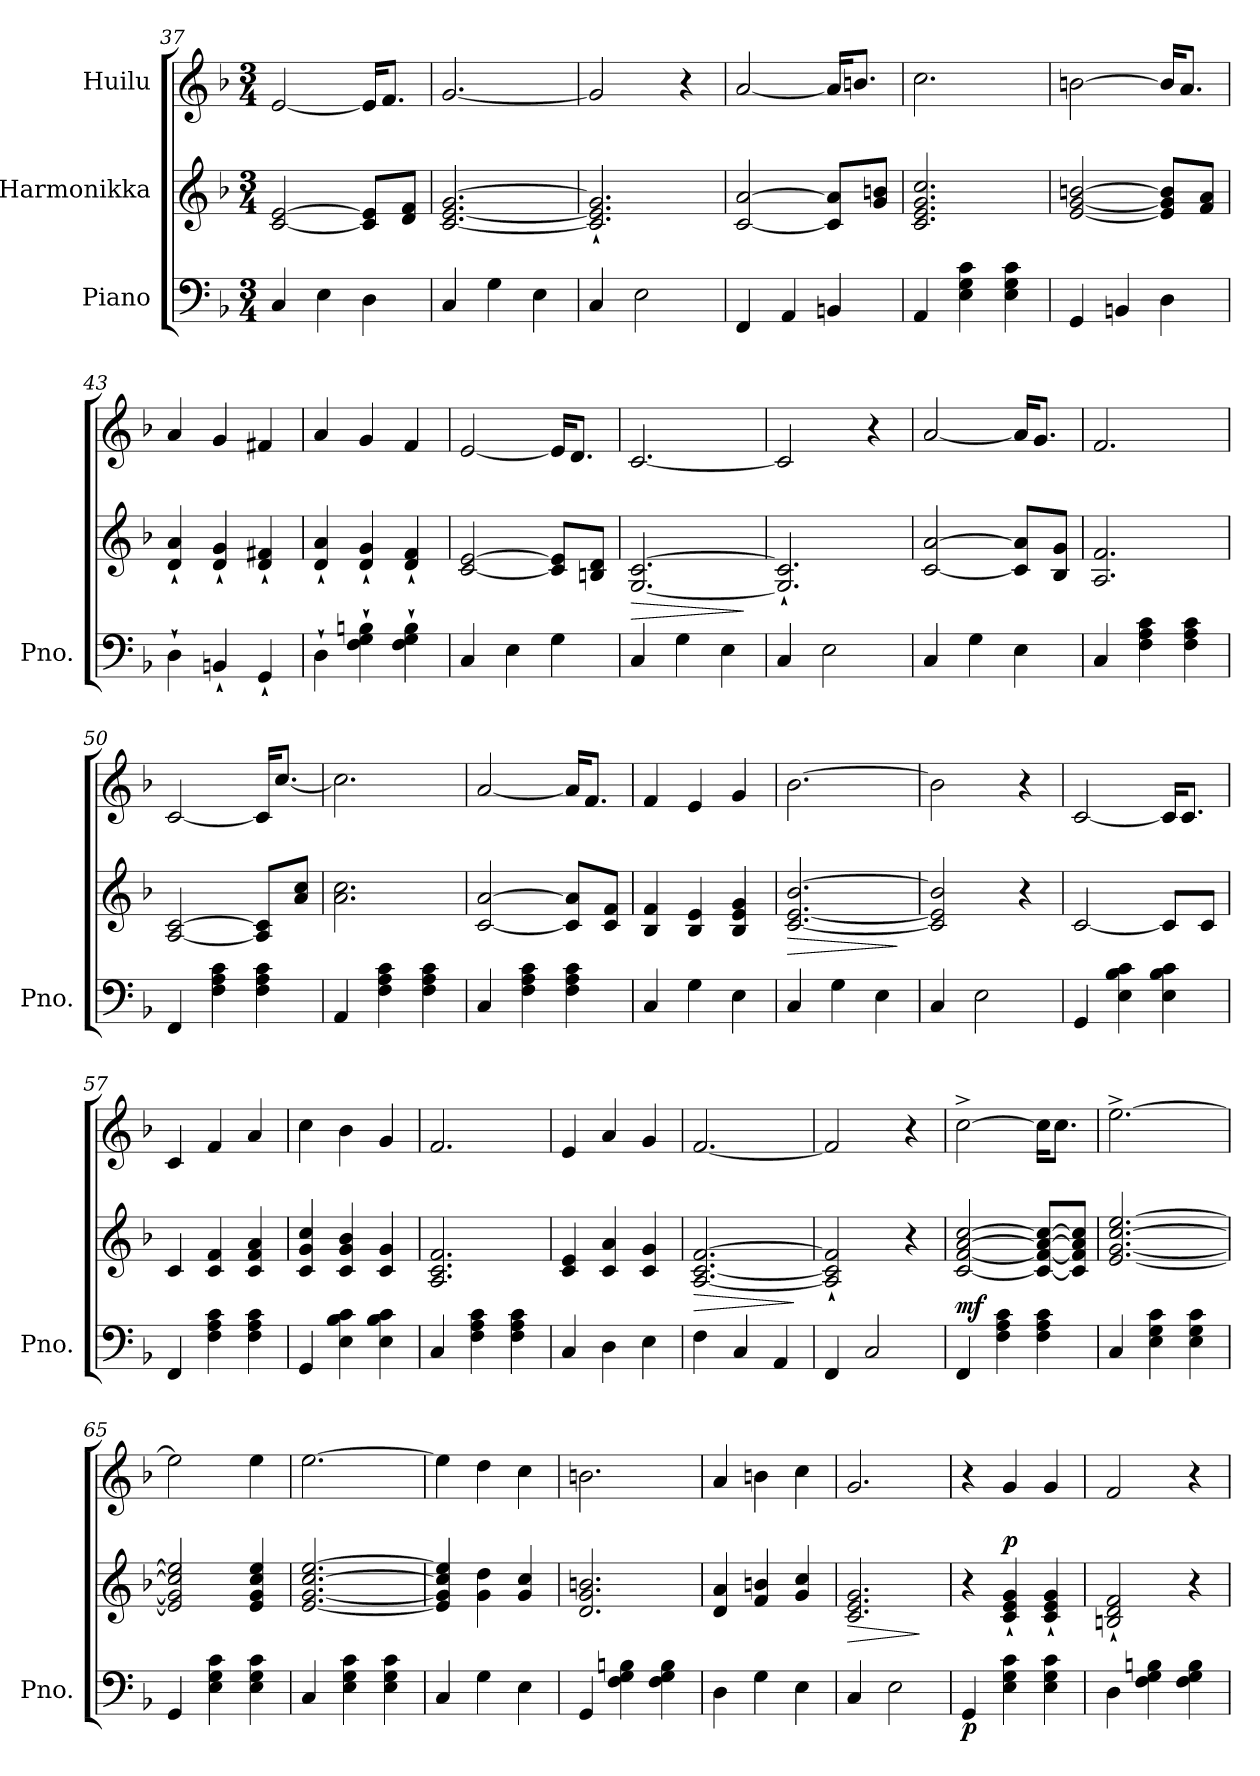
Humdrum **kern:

**kern	**dynam	**kern	**dynam	**kern
*part3	*part3	*part2	*part2	*part1
*staff3	*staff3	*staff2	*staff2	*staff1
*I"Piano	*	*I"Harmonikka	*	*I"Huilu
*I'Pno.	*	*	*	*
*clefF4	*	*clefG2	*	*clefG2
*k[b-]	*	*k[b-]	*	*k[b-]
*M3/4	*	*M3/4	*	*M3/4
=37	=37	=37	=37	=37
4C/	.	[2c/ [2e/	.	[2e/
4E\	.	.	.	.
4D\	.	8c/] 8e/]L	.	16e/KL]
.	.	.	.	8.f/J
.	.	8d/ 8f/J	.	.
=38	=38	=38	=38	=38
4C/	.	[2.c/ [2.e/ [2.g/	.	[2.g/
4G\	.	.	.	.
4E\	.	.	.	.
=39	=39	=39	=39	=39
4C/	.	2.c/]` 2.e/]` 2.g/]`	.	2g/]
2E\	.	.	.	.
.	.	.	.	4r
!!LO:LB:g=z
=40	=40	=40	=40	=40
4FF/	.	[2c/ [2a/	.	[2a/
4AA/	.	.	.	.
4BBn/	.	8c/] 8a/]L	.	16a/KL]
.	.	.	.	8.bn/J
.	.	8g/ 8bn/J	.	.
=41	=41	=41	=41	=41
4AA/	.	2.c/ 2.e/ 2.g/ 2.cc/	.	2.cc\
4E\ 4G\ 4c\	.	.	.	.
4E\ 4G\ 4c\	.	.	.	.
=42	=42	=42	=42	=42
4GG/	.	[2e/ [2g/ [2bn/	.	[2bn\
4BBn/	.	.	.	.
4D\	.	8e/] 8g/] 8b/]L	.	16b/KL]
.	.	.	.	8.a/J
.	.	8f/ 8a/J	.	.
=43	=43	=43	=43	=43
4D`\	.	4d/` 4a/`	.	4a/
4BBn`/	.	4d/` 4g/`	.	4g/
4GG`/	.	4d/` 4f#X/`	.	4f#X/
=44	=44	=44	=44	=44
4D`\	.	4d/` 4a/`	.	4a/
4F\` 4G\` 4Bn\`	.	4d/` 4g/`	.	4g/
4F\` 4G\` 4B\`	.	4d/` 4f/`	.	4f/
=45	=45	=45	=45	=45
4C/	.	[2c/ [2e/	.	[2e/
4E\	.	.	.	.
4G\	.	8c/] 8e/]L	.	16e/KL]
.	.	.	.	8.d/J
.	.	8Bn/ 8d/J	.	.
=46	=46	=46	=46	=46
!	!	!	!LO:HP:b	!
4C/	.	[2.G/ [2.c/	>	[2.c/
4G\	.	.	.	.
4E\	.	.	.	.
.	.	.	]	.
=47	=47	=47	=47	=47
4C/	.	2.G/]` 2.c/]`	.	2c/]
2E\	.	.	.	.
.	.	.	.	4r
!!LO:LB:g=z
=48	=48	=48	=48	=48
4C/	.	[2c/ [2a/	.	[2a/
4G\	.	.	.	.
4E\	.	8c/] 8a/]L	.	16a/KL]
.	.	.	.	8.g/J
.	.	8B-/ 8g/J	.	.
=49	=49	=49	=49	=49
4C/	.	2.A/ 2.f/	.	2.f/
4F\ 4A\ 4c\	.	.	.	.
4F\ 4A\ 4c\	.	.	.	.
=50	=50	=50	=50	=50
4FF/	.	[2A/ [2c/	.	[2c/
4F\ 4A\ 4c\	.	.	.	.
4F\ 4A\ 4c\	.	8A/] 8c/]L	.	16c/KL]
.	.	.	.	[8.cc/J
.	.	8a/ 8cc/J	.	.
=51	=51	=51	=51	=51
4AA/	.	2.a\ 2.cc\	.	2.cc\]
4F\ 4A\ 4c\	.	.	.	.
4F\ 4A\ 4c\	.	.	.	.
=52	=52	=52	=52	=52
4C/	.	[2c/ [2a/	.	[2a/
4F\ 4A\ 4c\	.	.	.	.
4F\ 4A\ 4c\	.	8c/] 8a/]L	.	16a/KL]
.	.	.	.	8.f/J
.	.	8c/ 8f/J	.	.
=53	=53	=53	=53	=53
4C/	.	4B-/ 4f/	.	4f/
4G\	.	4B-/ 4e/	.	4e/
4E\	.	4B-/ 4e/ 4g/	.	4g/
=54	=54	=54	=54	=54
!	!	!	!LO:HP:b	!
4C/	.	[2.c/ [2.e/ [2.b-/	>	[2.b-\
4G\	.	.	.	.
4E\	.	.	.	.
.	.	.	]	.
=55	=55	=55	=55	=55
4C/	.	2c/] 2e/] 2b-/]	.	2b-\]
2E\	.	.	.	.
.	.	4r	.	4r
!!LO:LB:g=z
=56	=56	=56	=56	=56
4GG/	.	[2c/	.	[2c/
4E\ 4B-\ 4c\	.	.	.	.
4E\ 4B-\ 4c\	.	8c/L]	.	16c/KL]
.	.	.	.	8.c/J
.	.	8c/J	.	.
=57	=57	=57	=57	=57
4FF/	.	4c/	.	4c/
4F\ 4A\ 4c\	.	4c/ 4f/	.	4f/
4F\ 4A\ 4c\	.	4c/ 4f/ 4a/	.	4a/
=58	=58	=58	=58	=58
4GG/	.	4c/ 4g/ 4cc/	.	4cc\
4E\ 4B-\ 4c\	.	4c/ 4g/ 4b-/	.	4b-\
4E\ 4B-\ 4c\	.	4c/ 4g/	.	4g/
=59	=59	=59	=59	=59
4C/	.	2.A/ 2.c/ 2.f/	.	2.f/
4F\ 4A\ 4c\	.	.	.	.
4F\ 4A\ 4c\	.	.	.	.
=60	=60	=60	=60	=60
4C/	.	4c/ 4e/	.	4e/
4D\	.	4c/ 4a/	.	4a/
4E\	.	4c/ 4g/	.	4g/
=61	=61	=61	=61	=61
!	!	!	!LO:HP:b	!
4F\	.	[2.A/ [2.c/ [2.f/	>	[2.f/
4C/	.	.	.	.
4AA/	.	.	.	.
.	.	.	]	.
=62	=62	=62	=62	=62
4FF/	.	2A/]` 2c/]` 2f/]`	.	2f/]
2C/	.	.	.	.
.	.	4r	.	4r
!!LO:PB:g=z
=63	=63	=63	=63	=63
!	!LO:DY:a	!	!	!
4FF/	mf	[2c/ [2f/ [2a/ [2cc/	.	[2cc^\
4F\ 4A\ 4c\	.	.	.	.
4F\ 4A\ 4c\	.	8c/_ 8f/_ 8a/_ 8cc/_L	.	16cc\KL]
.	.	.	.	8.cc\J
.	.	8c/] 8f/] 8a/] 8cc/]J	.	.
=64	=64	=64	=64	=64
4C/	.	[2.e/ [2.g/ [2.cc/ [2.ee/	.	[2.ee^\
4E\ 4G\ 4c\	.	.	.	.
4E\ 4G\ 4c\	.	.	.	.
=65	=65	=65	=65	=65
4GG/	.	2e/] 2g/] 2cc/] 2ee/]	.	2ee\]
4E\ 4G\ 4c\	.	.	.	.
4E\ 4G\ 4c\	.	4e/ 4g/ 4cc/ 4ee/	.	4ee\
=66	=66	=66	=66	=66
4C/	.	[2.e/ [2.g/ [2.cc/ [2.ee/	.	[2.ee\
4E\ 4G\ 4c\	.	.	.	.
4E\ 4G\ 4c\	.	.	.	.
=67	=67	=67	=67	=67
4C/	.	4e/] 4g/] 4cc/] 4ee/]	.	4ee\]
4G\	.	4g\ 4dd\	.	4dd\
4E\	.	4g/ 4cc/	.	4cc\
=68	=68	=68	=68	=68
4GG/	.	2.d/ 2.g/ 2.bn/	.	2.bn\
4F\ 4G\ 4Bn\	.	.	.	.
4F\ 4G\ 4B\	.	.	.	.
=69	=69	=69	=69	=69
4D\	.	4d/ 4a/	.	4a/
4G\	.	4f/ 4bn/	.	4bn\
4E\	.	4g/ 4cc/	.	4cc\
=70	=70	=70	=70	=70
!	!	!	!LO:HP:b	!
4C/	.	2.c/ 2.e/ 2.g/	>	2.g/
2E\	.	.	.	.
.	.	.	]	.
!!LO:LB:g=z
=71	=71	=71	=71	=71
!	!LO:DY:b	!	!	!
4GG/	p	4r	.	4r
!	!	!	!LO:DY:a	!
4E\ 4G\ 4c\	.	4c/` 4e/` 4g/`	p	4g/
4E\ 4G\ 4c\	.	4c/` 4e/` 4g/`	.	4g/
=72	=72	=72	=72	=72
4D\	.	2Bn/` 2d/` 2f/`	.	2f/
4F\ 4G\ 4Bn\	.	.	.	.
4F\ 4G\ 4B\	.	4r	.	4r
=	=	=	=	=
*-	*-	*-	*-	*-
